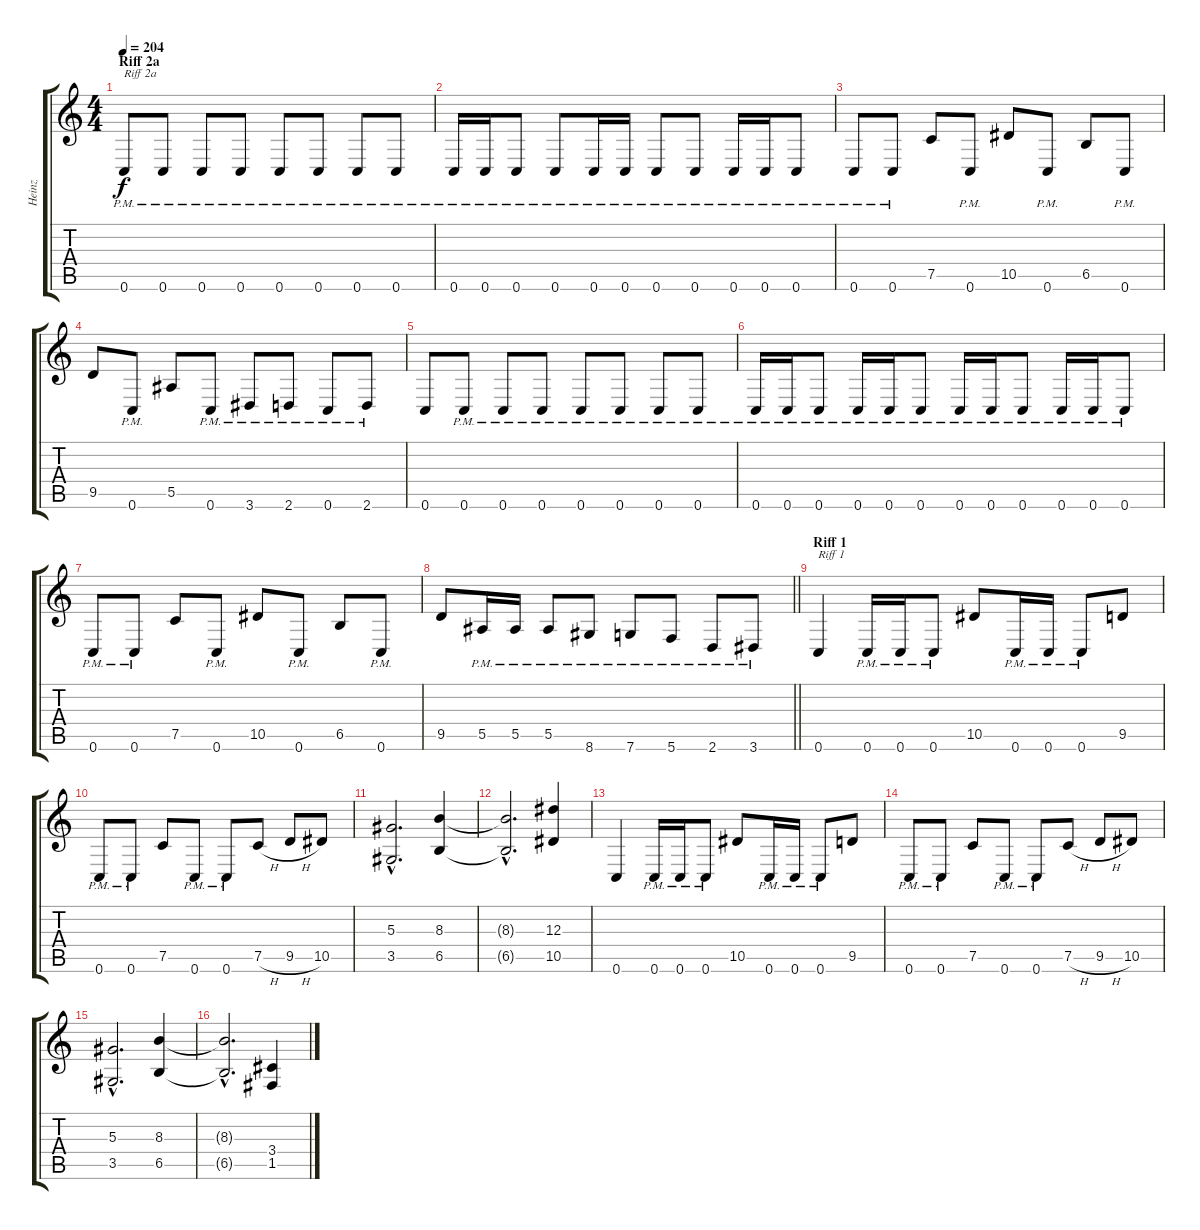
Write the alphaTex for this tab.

\track ("Heinz" "Heinz") {instrument distortionguitar}
\staff {score tabs}
\tuning (C4 G3 Eb3 Bb2 F2 C2) {hide}
\ts (4 4)
\section ("" "Riff 2a")
\tempo 204
\clef g2
\ks c
0.6{pm}.8{txt "Riff 2a" dy f} 0.6{pm}.8 0.6{pm}.8 0.6{pm}.8 0.6{pm}.8 0.6{pm}.8 0.6{pm}.8 0.6{pm}.8 |
0.6{pm}.16 0.6{pm}.16 0.6{pm}.8 0.6{pm}.8 0.6{pm}.16 0.6{pm}.16 0.6{pm}.8 0.6{pm}.8 0.6{pm}.16 0.6{pm}.16 0.6{pm}.8 |
0.6{pm}.8 0.6{pm}.8 7.5.8 0.6{pm}.8 10.5.8 0.6{pm}.8 6.5.8 0.6{pm}.8 |
9.5.8 0.6{pm}.8 5.5.8 0.6{pm}.8 3.6{pm}.8 2.6{pm}.8 0.6{pm}.8 2.6{pm}.8 |
0.6.8 0.6{pm}.8 0.6{pm}.8 0.6{pm}.8 0.6{pm}.8 0.6{pm}.8 0.6{pm}.8 0.6{pm}.8 |
0.6{pm}.16 0.6{pm}.16 0.6{pm}.8 0.6{pm}.16 0.6{pm}.16 0.6{pm}.8 0.6{pm}.16 0.6{pm}.16 0.6{pm}.8 0.6{pm}.16 0.6{pm}.16 0.6{pm}.8 |
0.6{pm}.8 0.6{pm}.8 7.5.8 0.6{pm}.8 10.5.8 0.6{pm}.8 6.5.8 0.6{pm}.8 |
\barLineRight lightlight
9.5.8 5.5{pm}.16 5.5{pm}.16 5.5{pm}.8 8.6{pm}.8 7.6{pm}.8 5.6{pm}.8 2.6{pm}.8 3.6{pm}.8 |
\section ("" "Riff 1")
0.6.4{txt "Riff 1"} 0.6{pm}.16 0.6{pm}.16 0.6{pm}.8 10.5.8 0.6{pm}.16 0.6{pm}.16 0.6{pm}.8 9.5.8 |
0.6{pm}.8 0.6{pm}.8 7.5.8 0.6{pm}.8 0.6{pm}.8 7.5{h}.8 9.5{h}.8 10.5.8 |
(5.3{hac} 3.5{hac}).2{d} (8.3 6.5).4 |
(8.3{hac t} 6.5{hac t}).2{d} (12.3 10.5).4 |
0.6.4 0.6{pm}.16 0.6{pm}.16 0.6{pm}.8 10.5.8 0.6{pm}.16 0.6{pm}.16 0.6{pm}.8 9.5.8 |
0.6{pm}.8 0.6{pm}.8 7.5.8 0.6{pm}.8 0.6{pm}.8 7.5{h}.8 9.5{h}.8 10.5.8 |
(5.3{hac} 3.5{hac}).2{d} (8.3 6.5).4 |
(8.3{hac t} 6.5{hac t}).2{d} (3.4 1.5).4
